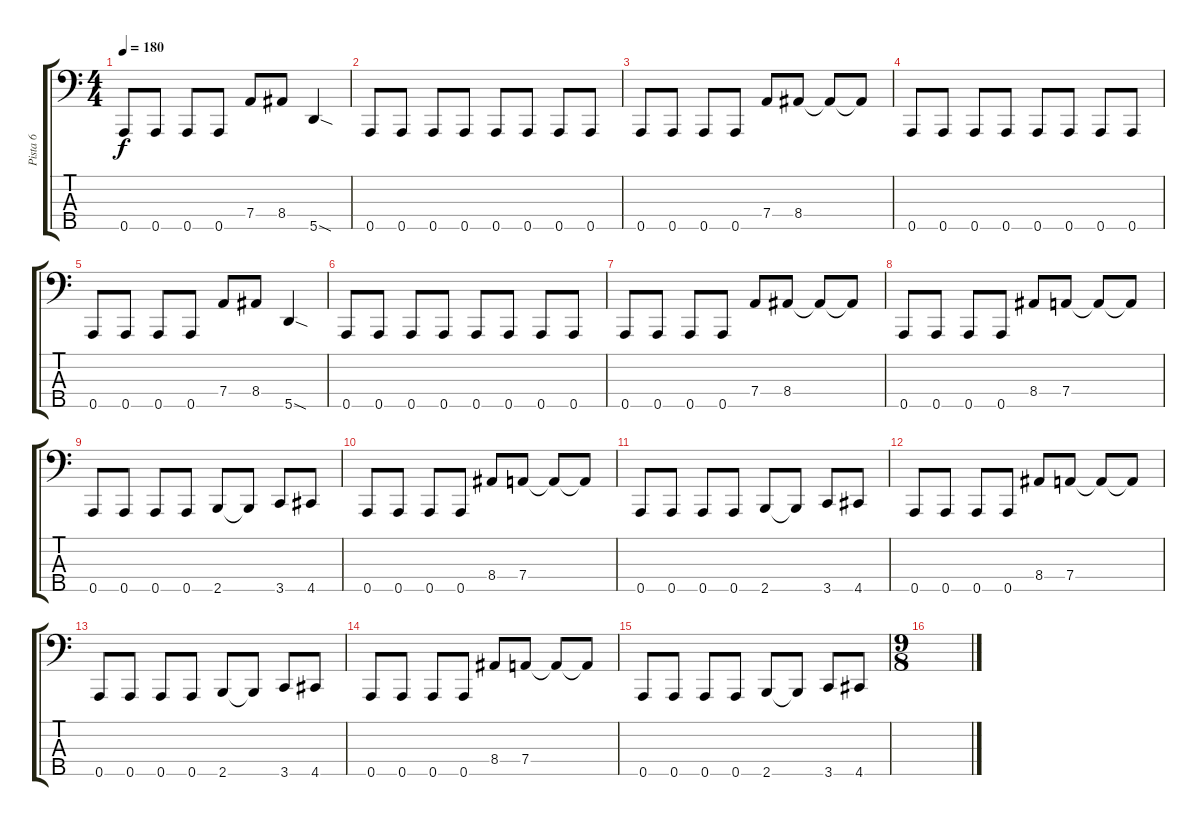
\track ("Pista 6" "Pista 6") {mute instrument electricbasspick}
\staff {score tabs}
\tuning (F2 C2 G1 D1 A0) {hide}
\ts (4 4)
\tempo 180
\clef f4
\ks c
0.5.8{dy f} 0.5.8 0.5.8 0.5.8 7.4.8 8.4.8 5.5{sod}.4 |
0.5.8 0.5.8 0.5.8 0.5.8 0.5.8 0.5.8 0.5.8 0.5.8 |
0.5.8 0.5.8 0.5.8 0.5.8 7.4.8 8.4.8 8.4{t}.8 8.4{t}.8 |
0.5.8 0.5.8 0.5.8 0.5.8 0.5.8 0.5.8 0.5.8 0.5.8 |
0.5.8 0.5.8 0.5.8 0.5.8 7.4.8 8.4.8 5.5{sod}.4 |
0.5.8 0.5.8 0.5.8 0.5.8 0.5.8 0.5.8 0.5.8 0.5.8 |
0.5.8 0.5.8 0.5.8 0.5.8 7.4.8 8.4.8 8.4{t}.8 8.4{t}.8 |
0.5.8 0.5.8 0.5.8 0.5.8 8.4.8 7.4.8 7.4{t}.8 7.4{t}.8 |
0.5.8 0.5.8 0.5.8 0.5.8 2.5.8 2.5{t}.8 3.5.8 4.5.8 |
0.5.8 0.5.8 0.5.8 0.5.8 8.4.8 7.4.8 7.4{t}.8 7.4{t}.8 |
0.5.8 0.5.8 0.5.8 0.5.8 2.5.8 2.5{t}.8 3.5.8 4.5.8 |
0.5.8 0.5.8 0.5.8 0.5.8 8.4.8 7.4.8 7.4{t}.8 7.4{t}.8 |
0.5.8 0.5.8 0.5.8 0.5.8 2.5.8 2.5{t}.8 3.5.8 4.5.8 |
0.5.8 0.5.8 0.5.8 0.5.8 8.4.8 7.4.8 7.4{t}.8 7.4{t}.8 |
0.5.8 0.5.8 0.5.8 0.5.8 2.5.8 2.5{t}.8 3.5.8 4.5.8 |
\ts (9 8)
